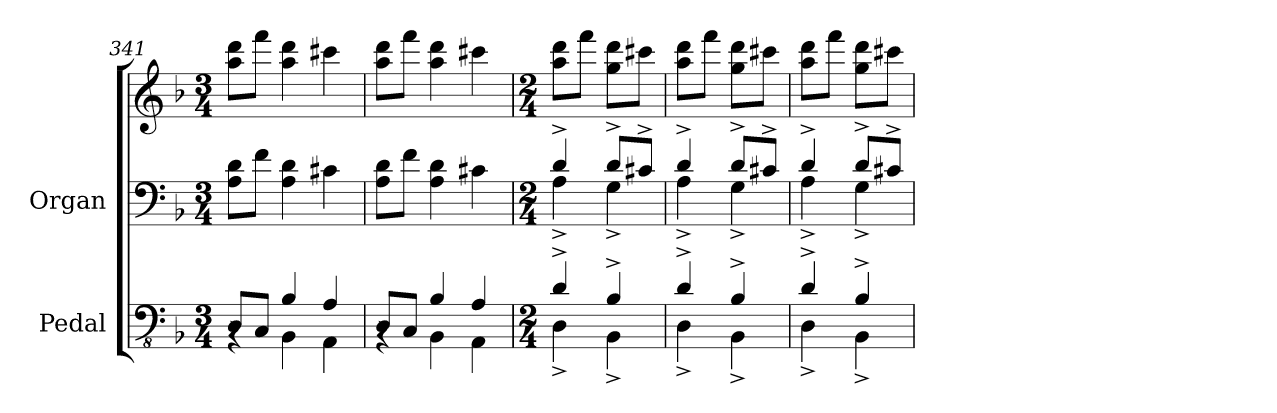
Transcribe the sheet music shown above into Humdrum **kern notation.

**kern	**kern	**kern
*part2	*part1	*part1
*staff3	*staff2	*staff1
*I"Pedal	*I"Organ	*
!!LO:LB:g=z
*clefFv4	*clefF4	*clefG2
*k[b-]	*k[b-]	*k[b-]
*M3/4	*M3/4	*M3/4
*MM171	*MM171	*MM171
=341	=341	=341
*^	*	*
8DD/L	4rBBB	8A\ 8d\L	8aa\ 8ddd\L
8CC/J	.	8f\J	8fff\J
*	*	*	*MM173
4BB-/	4BBB-\	4A\ 4d\	4aa\ 4ddd\
4AA/	4AAA\	4c#X\	4ccc#X\
=342	=342	=342	=342
*	*	*	*MM175
8DD/L	4rBBB	8A\ 8d\L	8aa\ 8ddd\L
8CC/J	.	8f\J	8fff\J
*	*	*	*MM177
4BB-/	4BBB-\	4A\ 4d\	4aa\ 4ddd\
4AA/	4AAA\	4c#X\	4ccc#X\
=343	=343	=343	=343
*M2/4	*	*M2/4	*M2/4
*	*	*	*MM179
*	*	*^	*
4D^/	4DD^\	4d^/	4A^\	8aa\ 8ddd\L
.	.	.	.	8fff\J
4BB-^/	4BBB-^\	8d^/L	4G^\	8gg\ 8ddd\L
.	.	8c#X^/J	.	8ccc#X\J
=344	=344	=344	=344	=344
*	*	*	*	*MM181
4D^/	4DD^\	4d^/	4A^\	8aa\ 8ddd\L
.	.	.	.	8fff\J
4BB-^/	4BBB-^\	8d^/L	4G^\	8gg\ 8ddd\L
.	.	8c#X^/J	.	8ccc#X\J
=345	=345	=345	=345	=345
*	*	*	*	*MM183
4D^/	4DD^\	4d^/	4A^\	8aa\ 8ddd\L
.	.	.	.	8fff\J
4BB-^/	4BBB-^\	8d^/L	4G^\	8gg\ 8ddd\L
.	.	8c#X^/J	.	8ccc#X\J
*v	*v	*	*	*
*	*v	*v	*
=	=	=
*-	*-	*-
